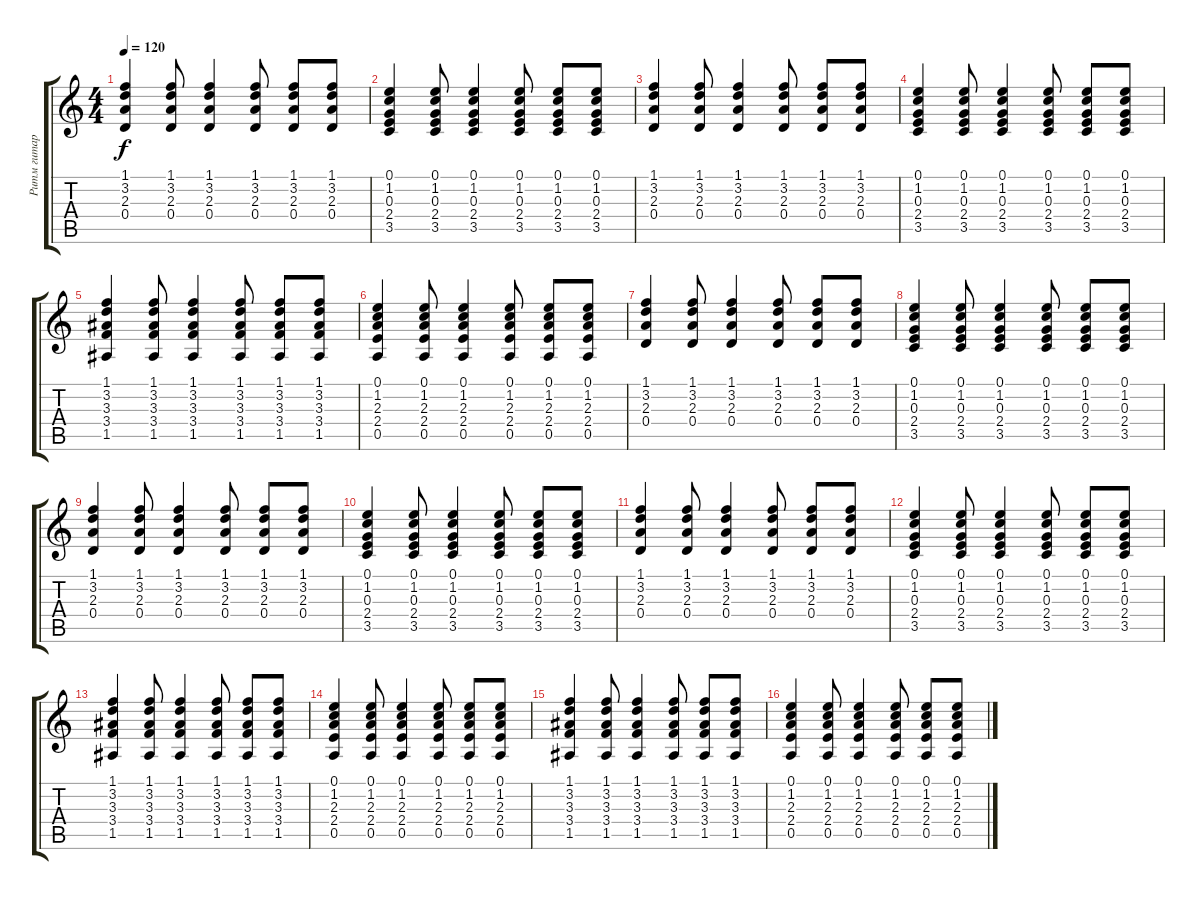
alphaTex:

\track ("Ритм гитара" "Ритм гитар") {instrument acousticguitarsteel}
\staff {score tabs}
\tuning (E4 B3 G3 D3 A2 E2) {hide}
\ts (4 4)
\tempo 120
\clef g2
\ks c
(1.1 3.2 2.3 0.4).4{dy f} (1.1 3.2 2.3 0.4).8 (1.1 3.2 2.3 0.4).4 (1.1 3.2 2.3 0.4).8 (1.1 3.2 2.3 0.4).8 (1.1 3.2 2.3 0.4).8 |
(0.1 1.2 0.3 2.4 3.5).4 (0.1 1.2 0.3 2.4 3.5).8 (0.1 1.2 0.3 2.4 3.5).4 (0.1 1.2 0.3 2.4 3.5).8 (0.1 1.2 0.3 2.4 3.5).8 (0.1 1.2 0.3 2.4 3.5).8 |
(1.1 3.2 2.3 0.4).4 (1.1 3.2 2.3 0.4).8 (1.1 3.2 2.3 0.4).4 (1.1 3.2 2.3 0.4).8 (1.1 3.2 2.3 0.4).8 (1.1 3.2 2.3 0.4).8 |
(0.1 1.2 0.3 2.4 3.5).4 (0.1 1.2 0.3 2.4 3.5).8 (0.1 1.2 0.3 2.4 3.5).4 (0.1 1.2 0.3 2.4 3.5).8 (0.1 1.2 0.3 2.4 3.5).8 (0.1 1.2 0.3 2.4 3.5).8 |
(1.1 3.2 3.3 3.4 1.5).4 (1.1 3.2 3.3 3.4 1.5).8 (1.1 3.2 3.3 3.4 1.5).4 (1.1 3.2 3.3 3.4 1.5).8 (1.1 3.2 3.3 3.4 1.5).8 (1.1 3.2 3.3 3.4 1.5).8 |
(0.1 1.2 2.3 2.4 0.5).4 (0.1 1.2 2.3 2.4 0.5).8 (0.1 1.2 2.3 2.4 0.5).4 (0.1 1.2 2.3 2.4 0.5).8 (0.1 1.2 2.3 2.4 0.5).8 (0.1 1.2 2.3 2.4 0.5).8 |
(1.1 3.2 2.3 0.4).4 (1.1 3.2 2.3 0.4).8 (1.1 3.2 2.3 0.4).4 (1.1 3.2 2.3 0.4).8 (1.1 3.2 2.3 0.4).8 (1.1 3.2 2.3 0.4).8 |
(0.1 1.2 0.3 2.4 3.5).4 (0.1 1.2 0.3 2.4 3.5).8 (0.1 1.2 0.3 2.4 3.5).4 (0.1 1.2 0.3 2.4 3.5).8 (0.1 1.2 0.3 2.4 3.5).8 (0.1 1.2 0.3 2.4 3.5).8 |
(1.1 3.2 2.3 0.4).4 (1.1 3.2 2.3 0.4).8 (1.1 3.2 2.3 0.4).4 (1.1 3.2 2.3 0.4).8 (1.1 3.2 2.3 0.4).8 (1.1 3.2 2.3 0.4).8 |
(0.1 1.2 0.3 2.4 3.5).4 (0.1 1.2 0.3 2.4 3.5).8 (0.1 1.2 0.3 2.4 3.5).4 (0.1 1.2 0.3 2.4 3.5).8 (0.1 1.2 0.3 2.4 3.5).8 (0.1 1.2 0.3 2.4 3.5).8 |
(1.1 3.2 2.3 0.4).4 (1.1 3.2 2.3 0.4).8 (1.1 3.2 2.3 0.4).4 (1.1 3.2 2.3 0.4).8 (1.1 3.2 2.3 0.4).8 (1.1 3.2 2.3 0.4).8 |
(0.1 1.2 0.3 2.4 3.5).4 (0.1 1.2 0.3 2.4 3.5).8 (0.1 1.2 0.3 2.4 3.5).4 (0.1 1.2 0.3 2.4 3.5).8 (0.1 1.2 0.3 2.4 3.5).8 (0.1 1.2 0.3 2.4 3.5).8 |
(1.1 3.2 3.3 3.4 1.5).4 (1.1 3.2 3.3 3.4 1.5).8 (1.1 3.2 3.3 3.4 1.5).4 (1.1 3.2 3.3 3.4 1.5).8 (1.1 3.2 3.3 3.4 1.5).8 (1.1 3.2 3.3 3.4 1.5).8 |
(0.1 1.2 2.3 2.4 0.5).4 (0.1 1.2 2.3 2.4 0.5).8 (0.1 1.2 2.3 2.4 0.5).4 (0.1 1.2 2.3 2.4 0.5).8 (0.1 1.2 2.3 2.4 0.5).8 (0.1 1.2 2.3 2.4 0.5).8 |
(1.1 3.2 3.3 3.4 1.5).4 (1.1 3.2 3.3 3.4 1.5).8 (1.1 3.2 3.3 3.4 1.5).4 (1.1 3.2 3.3 3.4 1.5).8 (1.1 3.2 3.3 3.4 1.5).8 (1.1 3.2 3.3 3.4 1.5).8 |
(0.1 1.2 2.3 2.4 0.5).4 (0.1 1.2 2.3 2.4 0.5).8 (0.1 1.2 2.3 2.4 0.5).4 (0.1 1.2 2.3 2.4 0.5).8 (0.1 1.2 2.3 2.4 0.5).8 (0.1 1.2 2.3 2.4 0.5).8
